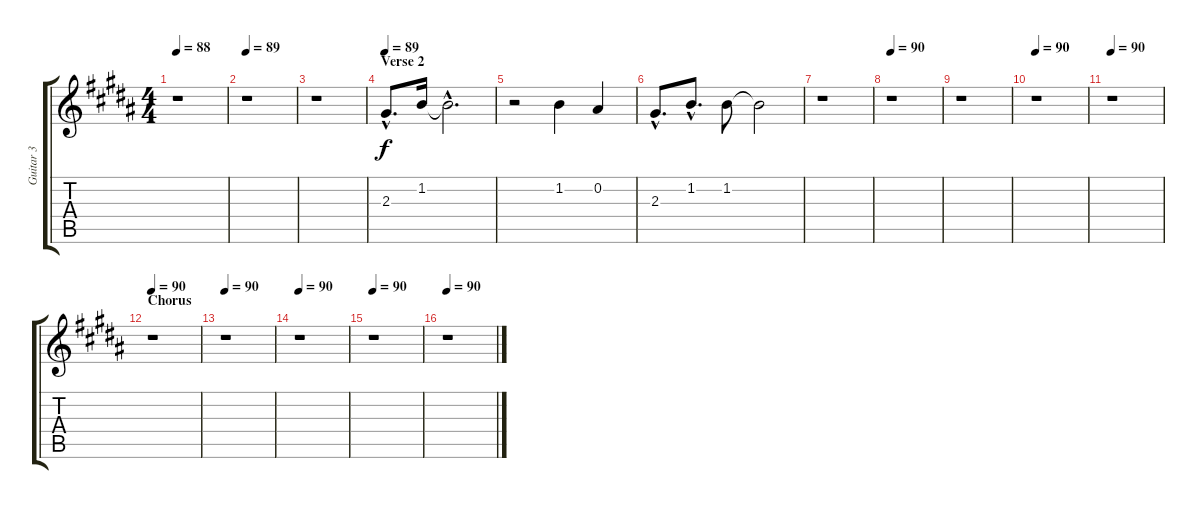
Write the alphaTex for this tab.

\track ("Guitar 3" "Guitar 3") {instrument electricguitarjazz}
\staff {score tabs}
\tuning (Eb4 Bb3 Gb3 Db3 Ab2 Eb2) {hide}
\ts (4 4)
\tempo 88
\clef g2
\ks b
r.1{dy f} |
\tempo 89
r.1 |
r.1 |
\section ("" "Verse 2")
\tempo 89
2.3{hac}.8{d} 1.2.16 1.2{hac t}.2{d} |
r.2 1.2.4 0.2.4 |
2.3{hac}.8{d} 1.2{hac}.8{d} 1.2.8 1.2{t}.2 |
r.1 |
\tempo 90
r.1 |
r.1 |
\tempo 90
r.1 |
\tempo 90
r.1 |
\section ("" "Chorus")
\tempo 90
r.1 |
\tempo 90
r.1 |
\tempo 90
r.1 |
\tempo 90
r.1 |
\tempo 90
r.1
